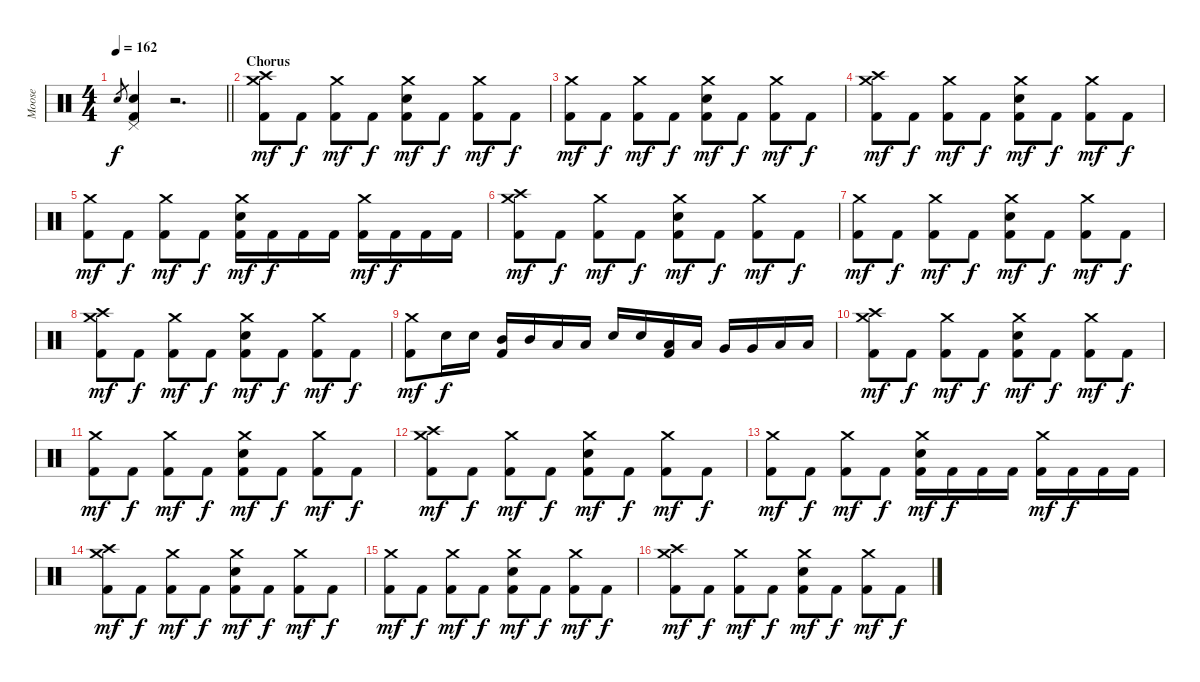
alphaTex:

\track ("Moose" "Moose") {instrument percussion}
\staff {score}
\articulation defaults
\ts (4 4)
\tempo 162
\clef neutral
\barLineRight lightlight
\ks c "Snare (hit) 2".8{gr dy f}
("Kick (hit) 2" "Snare (hit) 2" "Pedal Hi-Hat (hit)").4 r.2{d} |
\section ("" "Chorus")
("Kick (hit) 2" "Crash high (hit)" "Crash medium (hit)").8{dy mf} "Kick (hit) 2".8{dy f} ("Kick (hit) 2" "Crash medium (hit)").8{dy mf} "Kick (hit) 2".8{dy f} ("Kick (hit) 2" "Snare (hit) 2" "Crash medium (hit)").8{dy mf} "Kick (hit) 2".8{dy f} ("Kick (hit) 2" "Crash medium (hit)").8{dy mf} "Kick (hit) 2".8{dy f} |
("Kick (hit) 2" "Crash medium (hit)").8{dy mf} "Kick (hit) 2".8{dy f} ("Kick (hit) 2" "Crash medium (hit)").8{dy mf} "Kick (hit) 2".8{dy f} ("Kick (hit) 2" "Snare (hit) 2" "Crash medium (hit)").8{dy mf} "Kick (hit) 2".8{dy f} ("Kick (hit) 2" "Crash medium (hit)").8{dy mf} "Kick (hit) 2".8{dy f} |
("Kick (hit) 2" "Crash high (hit)" "Crash medium (hit)").8{dy mf} "Kick (hit) 2".8{dy f} ("Kick (hit) 2" "Crash medium (hit)").8{dy mf} "Kick (hit) 2".8{dy f} ("Kick (hit) 2" "Snare (hit) 2" "Crash medium (hit)").8{dy mf} "Kick (hit) 2".8{dy f} ("Kick (hit) 2" "Crash medium (hit)").8{dy mf} "Kick (hit) 2".8{dy f} |
("Kick (hit) 2" "Crash medium (hit)").8{dy mf} "Kick (hit) 2".8{dy f} ("Kick (hit) 2" "Crash medium (hit)").8{dy mf} "Kick (hit) 2".8{dy f} ("Kick (hit) 2" "Snare (hit) 2" "Crash medium (hit)").16{dy mf} "Kick (hit) 2".16{dy f} "Kick (hit) 2".16 "Kick (hit) 2".16 ("Kick (hit) 2" "Crash medium (hit)").16{dy mf} "Kick (hit) 2".16{dy f} "Kick (hit) 2".16 "Kick (hit) 2".16 |
("Kick (hit) 2" "Crash high (hit)" "Crash medium (hit)").8{dy mf} "Kick (hit) 2".8{dy f} ("Kick (hit) 2" "Crash medium (hit)").8{dy mf} "Kick (hit) 2".8{dy f} ("Kick (hit) 2" "Snare (hit) 2" "Crash medium (hit)").8{dy mf} "Kick (hit) 2".8{dy f} ("Kick (hit) 2" "Crash medium (hit)").8{dy mf} "Kick (hit) 2".8{dy f} |
("Kick (hit) 2" "Crash medium (hit)").8{dy mf} "Kick (hit) 2".8{dy f} ("Kick (hit) 2" "Crash medium (hit)").8{dy mf} "Kick (hit) 2".8{dy f} ("Kick (hit) 2" "Snare (hit) 2" "Crash medium (hit)").8{dy mf} "Kick (hit) 2".8{dy f} ("Kick (hit) 2" "Crash medium (hit)").8{dy mf} "Kick (hit) 2".8{dy f} |
("Kick (hit) 2" "Crash high (hit)" "Crash medium (hit)").8{dy mf} "Kick (hit) 2".8{dy f} ("Kick (hit) 2" "Crash medium (hit)").8{dy mf} "Kick (hit) 2".8{dy f} ("Kick (hit) 2" "Snare (hit) 2" "Crash medium (hit)").8{dy mf} "Kick (hit) 2".8{dy f} ("Kick (hit) 2" "Crash medium (hit)").8{dy mf} "Kick (hit) 2".8{dy f} |
("Kick (hit) 2" "Crash medium (hit)").8{dy mf} "Snare (hit) 2".16{dy f} "Snare (hit) 2".16 ("Kick (hit) 2" "Mid Tom (hit)").16 "Mid Tom (hit)".16 "Low Tom (hit)".16 "Low Tom (hit)".16 "Snare (hit) 2".16 "Snare (hit) 2".16 ("Kick (hit) 2" "Low Tom (hit)").16 "Low Tom (hit)".16 "Very Low Tom (hit)".16 "Very Low Tom (hit)".16 "Low Floor Tom (hit)".16 "Low Floor Tom (hit)".16 |
("Kick (hit) 2" "Crash high (hit)" "Crash medium (hit)").8{dy mf} "Kick (hit) 2".8{dy f} ("Kick (hit) 2" "Crash medium (hit)").8{dy mf} "Kick (hit) 2".8{dy f} ("Kick (hit) 2" "Snare (hit) 2" "Crash medium (hit)").8{dy mf} "Kick (hit) 2".8{dy f} ("Kick (hit) 2" "Crash medium (hit)").8{dy mf} "Kick (hit) 2".8{dy f} |
("Kick (hit) 2" "Crash medium (hit)").8{dy mf} "Kick (hit) 2".8{dy f} ("Kick (hit) 2" "Crash medium (hit)").8{dy mf} "Kick (hit) 2".8{dy f} ("Kick (hit) 2" "Snare (hit) 2" "Crash medium (hit)").8{dy mf} "Kick (hit) 2".8{dy f} ("Kick (hit) 2" "Crash medium (hit)").8{dy mf} "Kick (hit) 2".8{dy f} |
("Kick (hit) 2" "Crash high (hit)" "Crash medium (hit)").8{dy mf} "Kick (hit) 2".8{dy f} ("Kick (hit) 2" "Crash medium (hit)").8{dy mf} "Kick (hit) 2".8{dy f} ("Kick (hit) 2" "Snare (hit) 2" "Crash medium (hit)").8{dy mf} "Kick (hit) 2".8{dy f} ("Kick (hit) 2" "Crash medium (hit)").8{dy mf} "Kick (hit) 2".8{dy f} |
("Kick (hit) 2" "Crash medium (hit)").8{dy mf} "Kick (hit) 2".8{dy f} ("Kick (hit) 2" "Crash medium (hit)").8{dy mf} "Kick (hit) 2".8{dy f} ("Kick (hit) 2" "Snare (hit) 2" "Crash medium (hit)").16{dy mf} "Kick (hit) 2".16{dy f} "Kick (hit) 2".16 "Kick (hit) 2".16 ("Kick (hit) 2" "Crash medium (hit)").16{dy mf} "Kick (hit) 2".16{dy f} "Kick (hit) 2".16 "Kick (hit) 2".16 |
("Kick (hit) 2" "Crash high (hit)" "Crash medium (hit)").8{dy mf} "Kick (hit) 2".8{dy f} ("Kick (hit) 2" "Crash medium (hit)").8{dy mf} "Kick (hit) 2".8{dy f} ("Kick (hit) 2" "Snare (hit) 2" "Crash medium (hit)").8{dy mf} "Kick (hit) 2".8{dy f} ("Kick (hit) 2" "Crash medium (hit)").8{dy mf} "Kick (hit) 2".8{dy f} |
("Kick (hit) 2" "Crash medium (hit)").8{dy mf} "Kick (hit) 2".8{dy f} ("Kick (hit) 2" "Crash medium (hit)").8{dy mf} "Kick (hit) 2".8{dy f} ("Kick (hit) 2" "Snare (hit) 2" "Crash medium (hit)").8{dy mf} "Kick (hit) 2".8{dy f} ("Kick (hit) 2" "Crash medium (hit)").8{dy mf} "Kick (hit) 2".8{dy f} |
("Kick (hit) 2" "Crash high (hit)" "Crash medium (hit)").8{dy mf} "Kick (hit) 2".8{dy f} ("Kick (hit) 2" "Crash medium (hit)").8{dy mf} "Kick (hit) 2".8{dy f} ("Kick (hit) 2" "Snare (hit) 2" "Crash medium (hit)").8{dy mf} "Kick (hit) 2".8{dy f} ("Kick (hit) 2" "Crash medium (hit)").8{dy mf} "Kick (hit) 2".8{dy f}
